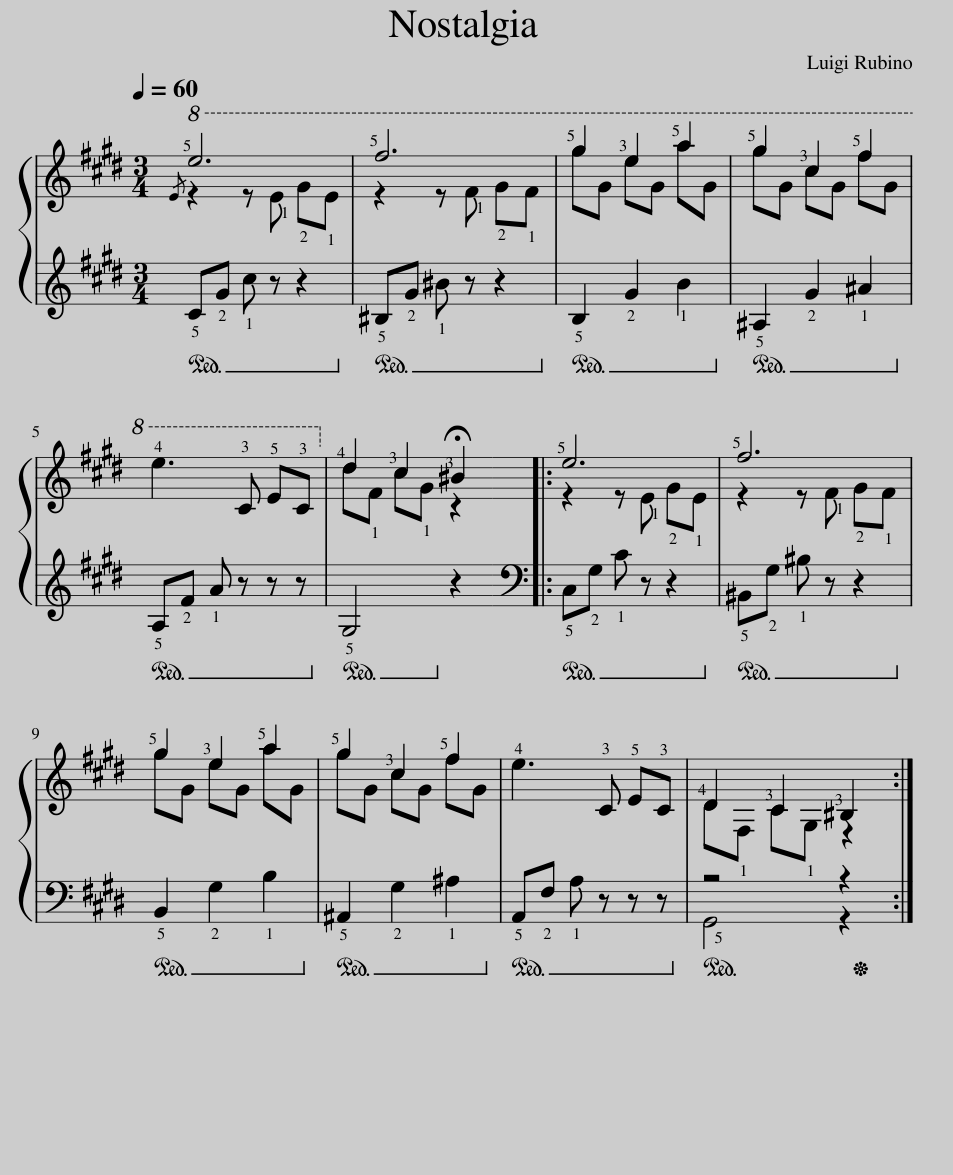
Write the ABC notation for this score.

X:1
%%score { ( 1 2 ) | ( 3 4 ) }
L:1/8
Q:1/4=60
M:3/4
I:linebreak $
K:E
V:1 treble
V:2 treble
V:3 treble
V:4 treble
V:1
!8va(!{/e} !5!e'6 | !5!f'6 | !5!g'2 !3!e'2 !5!a'2 | !5!g'2 !3!c'2 !5!f'2 |$ !4!e'3 !3!c !5!e!3!c!8va)! | %5
 !4!d2 !3!c2 !fermata!!3!^B2 |: !5!e6 | !5!f6 |$ !5!g2 !3!e2 !5!a2 | !5!g2 !3!c2 !5!f2 | %10
 !4!e3 !3!C !5!E!3!C | !4!D2 !3!C2 !3!^B,2 :| %12
V:2
!8va(! z2 z !1!e !2!g!1!e | z2 z !1!f !2!g!1!f | g'g e'g a'g | g'g c'g f'g |$ x6!8va)! | %5
 d!1!F c!1!G z2 |: z2 z !1!E !2!G!1!E | z2 z !1!F !2!G!1!F |$ gG eG aG | gG cG fG | %10
 x6 | D!1!F, C!1!G, z2 :| %12
V:3
!ped! !5!C!2!G !1!c z z2!ped-up! |!ped! !5!^B,!2!G !1!^B z z2!ped-up! |!ped! !5!B,2 !2!G2 !1!B2!ped-up! |!ped! !5!^A,2 !2!G2 !1!^A2!ped-up! |$!ped! !5!A,!2!F !1!A z z z!ped-up! | %5
!ped! !5!G,4!ped-up! z2 |:!ped! !5!C,!2!G, !1!C z z2!ped-up! |!ped! !5!^B,,!2!G, !1!^B, z z2!ped-up! |$!ped! !5!B,,2 !2!G,2 !1!B,2!ped-up! |!ped! !5!^A,,2 !2!G,2 !1!^A,2!ped-up! | %10
!ped! !5!A,,!2!F, !1!A, z z z!ped-up! |!ped! z4 z2!ped-up! :| %12
V:4
 x6 | x6 | x6 | x6 |$ x6 | %5
 x6 |: x6 | x6 |$ x6 | x6 | %10
 x6 | !5!G,,4 z2 :| %12
